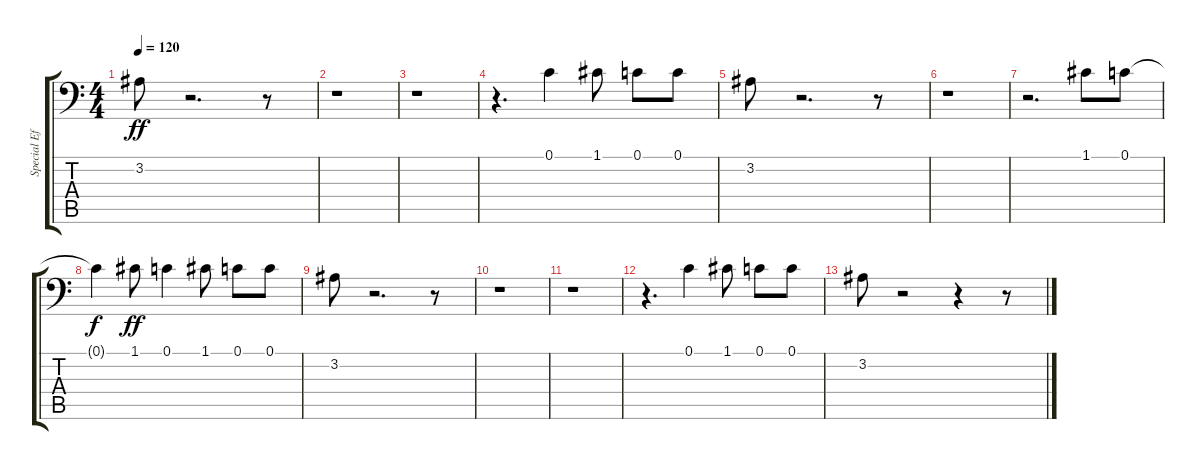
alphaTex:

\track ("Special Effects" "Special Ef") {instrument clarinet}
\staff {score tabs}
\tuning (C4 G3 Eb3 Bb2 F2 Bb1) {hide}
\ts (4 4)
\tempo 120
\clef f4
\ks c
3.2.8{dy ff} r.2{d} r.8 |
r.1 |
r.1 |
r.4{d} 0.1.4 1.1.8 0.1.8 0.1.8 |
3.2.8 r.2{d} r.8 |
r.1 |
r.2{d} 1.1.8 0.1.8 |
0.1{t}.4{dy f} 1.1.8{dy ff} 0.1.4 1.1.8 0.1.8 0.1.8 |
3.2.8 r.2{d} r.8 |
r.1 |
r.1 |
r.4{d} 0.1.4 1.1.8 0.1.8 0.1.8 |
3.2.8 r.2 r.4 r.8
